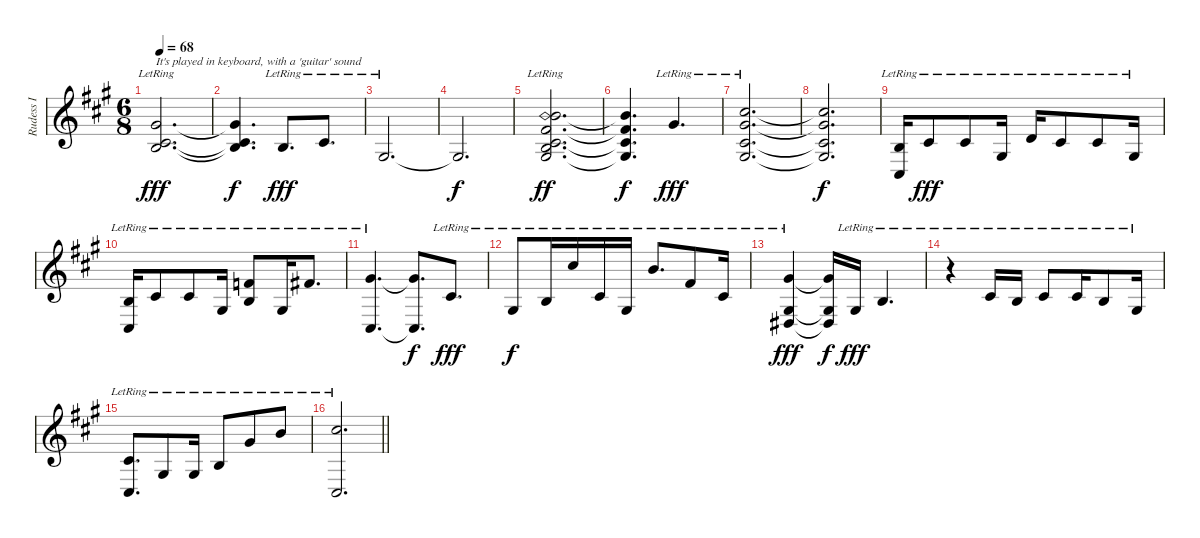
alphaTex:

\track ("Rudess I" "Rudess I") {instrument brightacousticpiano}
\staff {score}
\tuning (E4 B3 G3 D3 A2 E2 B1) {hide}
\ts (6 8)
\tempo 68
\clef g2
\ks a
(4.1{lr} 2.2{lr} 4.3{lr}).2{d bd 480 txt "It's played in keyboard, with a 'guitar' sound" dy fff volume 11 instrument electricguitarmuted} |
(4.1{t} 2.2{t} 4.3{t}).4{d bd 480 dy f} 4.3{lr}.8{d dy fff} 2.2{lr}.8{d} |
1.3{lr}.2{d} |
1.3{t}.2{d dy f} |
(0.2{ph 12 lr} 16.3{lr} 16.4{lr} 16.5{lr} 16.6{lr}).2{d bd 480 dy ff} |
(16.3{t} 16.4{t} 16.5{t} 16.6{t}).4{d bd 480 dy f} 9.2{lr}.4{d dy fff} |
(9.1{lr} 9.2{lr} 11.4{lr} 11.5{lr}).2{d bd 240} |
(9.1{t} 9.2{t} 11.4{t} 11.5{t}).2{d bd 240 dy f} |
(0.2{lr} 4.5{lr}).16 2.2{lr}.8{dy fff} 2.2{lr}.8 1.3{lr}.16 3.2{lr}.16 2.2{lr}.8 2.2{lr}.8 1.3{lr}.16 |
(0.2{lr} 4.5{lr}).16 2.2{lr}.8 2.2{lr}.8 1.3{lr}.16 (1.1{lr} 0.2{lr}).8 1.3{lr}.16 2.1{lr}.8{d} |
(4.1{lr} 4.5{lr}).4{d} (4.1{t} 4.5{t}).8{d dy f} 2.2{lr}.8{d dy fff} |
1.3{lr}.8{dy f} 0.2{lr}.16 9.1{lr}.16 6.3{lr}.16 6.4{lr}.16 7.1{lr}.8{d} 7.2{lr}.8 6.3{lr}.16 |
(4.1{lr} 6.4{lr} 6.5{lr}).4{dy fff} (4.1{t} 6.4{t} 6.5{t}).16{dy f} 6.4{lr}.16{dy fff} 4.3{lr}.4{d} |
r.4 2.2{lr}.16 0.2{lr}.16 2.2{lr}.8 2.2{lr}.16 0.2{lr}.8 1.3{lr}.16 |
(2.2{lr} 4.5{lr}).8{d} 1.3{lr}.8 1.3{lr}.16 0.2{lr}.8 4.1{lr}.8 7.1{lr}.8 |
\barLineRight lightlight
(9.1{lr} 9.6{lr}).2{d}
